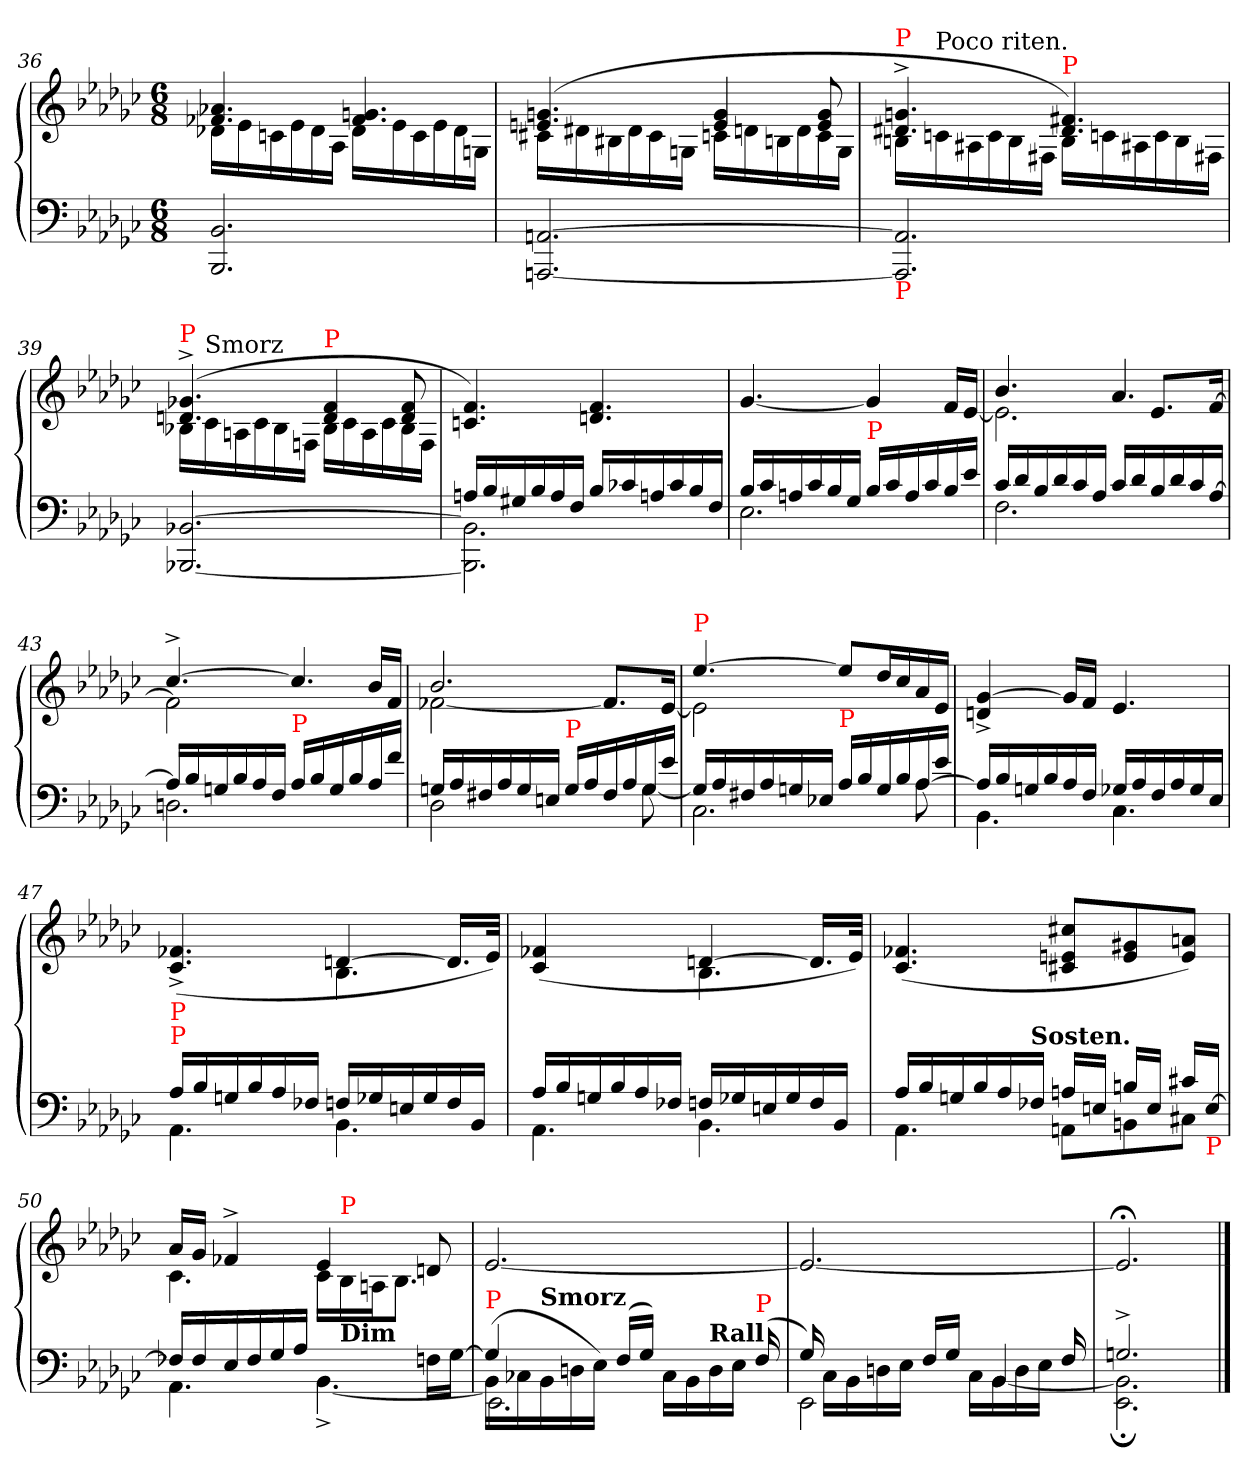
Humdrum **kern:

**kern	**kern
*part1	*part1
*staff2	*staff1
*clefF4	*clefG2
*k[b-e-a-d-g-c-]	*k[b-e-a-d-g-c-]
*M6/8	*M6/8
=36	=36
*	*^
2.BB- 2.BBB-	4.a-X 4.f-X	16d-XLL
.	.	16e-
.	.	16cn
.	.	16e-
.	.	16d-
.	.	16A-JJ
.	4.gn 4.f-	16d-LL
.	.	16e-
.	.	16c
.	.	16e-
.	.	16d-
.	.	16GnJJ
=37	=37	=37
[2.AAn [2.AAAn	(>4.gn 4.en	16c#XLL
.	.	16d#X
.	.	16B#X
.	.	16d#
.	.	16c#
.	.	16GnJJ
.	4g 4e	16cnLL
.	.	16dn
.	.	16Bn
.	.	16d
.	8g 8e	16c
.	.	16GJJ
=38	=38	=38
!	!LO:TX:a:color=red:t=P	!
!LO:TX:b:color=red:t=P	!	!
2.AAn] 2.AAAn]	4.gn^ 4.d#X^	16Bn\LL
!	!	!LO:TX:a:t=Poco riten.
.	.	16cn\
.	.	16A#X\
.	.	16c\
.	.	16B\
.	.	16F#X/JJ
!	!LO:TX:a:color=red:t=P	!
.	4.f#X 4.d#)	16B\LL
.	.	16cn\
.	.	16A#X\
.	.	16c\
.	.	16B\
.	.	16F#X/JJ
=39	=39	=39
!	!LO:TX:a:color=red:t=P	!
[2.BB-X [2.BBB-X	(>4.g-X^ 4.dn^	16B-X\LL
!	!	!LO:TX:a:t=Smorz
.	.	16c-\
.	.	16An\
.	.	16c-\
.	.	16B-\
.	.	16Fn/JJ
!	!LO:TX:a:color=red:t=P	!
.	4f 4d	16B-\LL
.	.	16c-\
.	.	16A\
.	.	16c-\
.	8f 8d	16B-\
.	.	16F/JJ
*	*v	*v
=40	=40
*^	*
16AnLL	2.BB-] 2.BBB-]	4.f 4.cn)
16B-	.	.
16G#X	.	.
16B-	.	.
16A	.	.
16FJJ	.	.
16B-LL	.	4.f 4.dn
16c-X	.	.
16An	.	.
16c-	.	.
16B-	.	.
16FJJ	.	.
=41	=41	=41
16B-LL	2.E-	[4.g-
16c-	.	.
16An	.	.
16c-	.	.
16B-	.	.
16G-JJ	.	.
!LO:TX:a:color=red:t=P	!	!
16B-/LL	.	4g-]
16c-/	.	.
16A/	.	.
16c-/	.	.
16B-/	.	16fLL
16e-\JJ	.	[16e-JJ
=42	=42	=42
*	*	*^
*	*	*	*^
16c-LL	2.F	4.b-	2.e-]	2ryy
16d-	.	.	.	.
16B-	.	.	.	.
16d-	.	.	.	.
16c-	.	.	.	.
16A-JJ	.	.	.	.
16c-LL	.	4.a-	.	.
16d-	.	.	.	.
16B-	.	.	.	8.e-/L
16d-	.	.	.	.
16c-	.	.	.	.
[16A-JJ	.	.	.	[16fJk
*	*	*	*v	*v
=43	=43	=43	=43
16A-LL]	2.Dn	[4.cc-^	2f]
16B-	.	.	.
16Gn	.	.	.
16B-	.	.	.
16A-	.	.	.
16FJJ	.	.	.
!LO:TX:a:color=red:t=P	!	!	!
16A-/LL	.	4.cc-]	.
16B-/	.	.	.
16G/	.	.	8ryy
16B-/	.	.	.
16A-/	.	.	16b-/LL
16f\JJ	.	.	16fJJ
=44	=44	=44	=44
16GnLL	2D-	2.b-	[2f-X
16A-	.	.	.
16F#X	.	.	.
16A-	.	.	.
16G	.	.	.
16EnJJ	.	.	.
!LO:TX:a:color=red:t=P	!	!	!
16G/LL	.	.	.
16A-/	.	.	.
16F#/	8ryy	.	8.f-/L]
16A-/	.	.	.
16G/	[8G\	.	.
16e-\JJ	.	.	[16e-Jk
=45	=45	=45	=45
*	*^	*	*
!	!	!	!LO:TX:a:color=red:t=P	!
16GnLL]	2.C-	4.ryy	[4.ee-	2e-]
16A-	.	.	.	.
16F#X	.	.	.	.
16A-	.	.	.	.
16G	.	.	.	.
16E-XJJ	.	.	.	.
!LO:TX:a:color=red:t=P	!	!	!	!
16A-/LL	.	4ryy	8ee-L]	.
16B-/	.	.	.	.
16G/	.	.	16dd-L	4ryy
16B-/	.	.	16cc-	.
16A-/	.	[8A-\	16a-	.
16e-\JJ	.	.	16e-JJ	.
*	*v	*v	*	*
*	*	*v	*v
=46	=46	=46
16A-LL]	4.BB-	[4g-^>/ 4dn^>/
16B-	.	.
16Gn	.	.
16B-	.	.
16A-	.	16g-LL]
16FJJ	.	16fJJ
16G-XLL	4.C-	4.e-
16A-	.	.
16F	.	.
16A-	.	.
16G-	.	.
16E-JJ	.	.
=47	=47	=47
*	*	*^
!LO:TX:a:color=red:t=P	!	!	!
!LO:TX:a:color=red:t=P	!	!	!
16A-LL	4.AA-	(>4.f-X^> 4.c-^>	4.ryy
16B-	.	.	.
16Gn	.	.	.
16B-	.	.	.
16A-	.	.	.
16F-XJJ	.	.	.
16FnLL	4.BB-	[4dn	4.B-
16G-X	.	.	.
16En	.	.	.
16G-	.	.	.
16F	.	16.dLL]	.
16BB-JJ	.	.	.
.	.	32e-JJk)	.
=48	=48	=48	=48
16A-LL	4.AA-	(>4f-X 4c-	4.ryy
16B-	.	.	.
16Gn	.	.	.
16B-	.	.	.
16A-	.	8ryy	.
16F-XJJ	.	.	.
16FnLL	4.BB-	[4dn	4.B-
16G-X	.	.	.
16En	.	.	.
16G-	.	.	.
16F	.	16.dLL]	.
16BB-JJ	.	.	.
.	.	32e-JJk)	.
*	*	*v	*v
=49	=49	=49
16A-LL	4.AA-	(>4.f-X 4.c-
16B-	.	.
16Gn	.	.
16B-	.	.
16A-	.	.
!LO:TX:a:B:t=Sosten.	!	!
16F-XJJ	.	.
16AnLL	8AAnL	8cc#X 8en 8c#XL
16EnJJ	.	.
16BnLL	8BBn	8g#X 8e
16EJJ	.	.
16c#XLL	8C#XJ	8an 8eJ)
!LO:TX:b:color=red:t=P	!	!
[16EJJ	.	.
=50	=50	=50
*	*	*^
16F-XLL]	4.AA-	16a-LL	4.c-
16F-	.	16g-JJ	.
16E-	.	4f-X^	.
16F-	.	.	.
16G-	.	.	.
16A-JJ	.	.	.
4ryy	[4.BB-^>	4e-	16c-LL
!	!	!	!LO:TX:c:B:t=Dim
!	!	!	!LO:TX:a:color=red:t=P
.	.	.	16B-
.	.	.	16AnJ
.	.	.	8.B-J
16Fn\LL	.	8dn	.
[16G-JJ	.	.	.
*	*	*v	*v
=51	=51	=51
*	*^	*
!LO:TX:a:color=red:t=P	!	!	!
(>16BB-\LL]	2.EE-\	4G-/]	[2.e-
16C-X	.	.	.
!LO:TX:a:B:t=Smorz	!	!	!
16BB-	.	.	.
16Dn	.	.	.
16E-JJ)	.	2ryy	.
(<16FLL	.	.	.
16G-JJ)	.	.	.
16C-\LL	.	.	.
16BB-	.	.	.
!LO:TX:a:B:t=Rall	!	!	!
16D	.	.	.
16E-JJ	.	.	.
!LO:TX:a:color=red:t=P	!	!	!
(<16F	.	.	.
*	*v	*v	*
=52	=52	=52
16G-)	2EE-	2.e-_
16C-\LL	.	.
16BB-	.	.
16Dn	.	.
16E-JJ	.	.
16FLL	.	.
16G-JJ	.	.
16C-\LL	.	.
16BB-	[4BB-/	.
16D	.	.
16E-JJ	.	.
16F	.	.
=53	=53	=53
2.Gn^	2.BB-]; 2.EE-;	2.e-;<]
*v	*v	*
==	==
*-	*-
